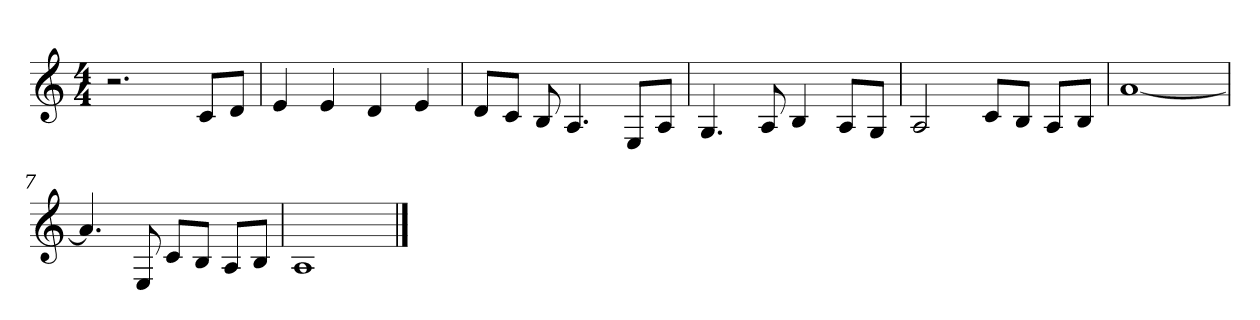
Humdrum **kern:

**kern
*part1
*staff1
*clefG2
*k[]
*C:
*M4/4
=1
2.r
8c/L
8d/J
=2
4e
4e
4d
4e
=3
8d/L
8c/J
8B
4.A
8E/L
8A/J
=4
4.G
8A
4B
8A/L
8G/J
=5
2A
8c/L
8B/J
8A/L
8B/J
=6
[1a
=7
4.a]
8E
8c/L
8B/J
8A/L
8B/J
=8
1A
==
*-
